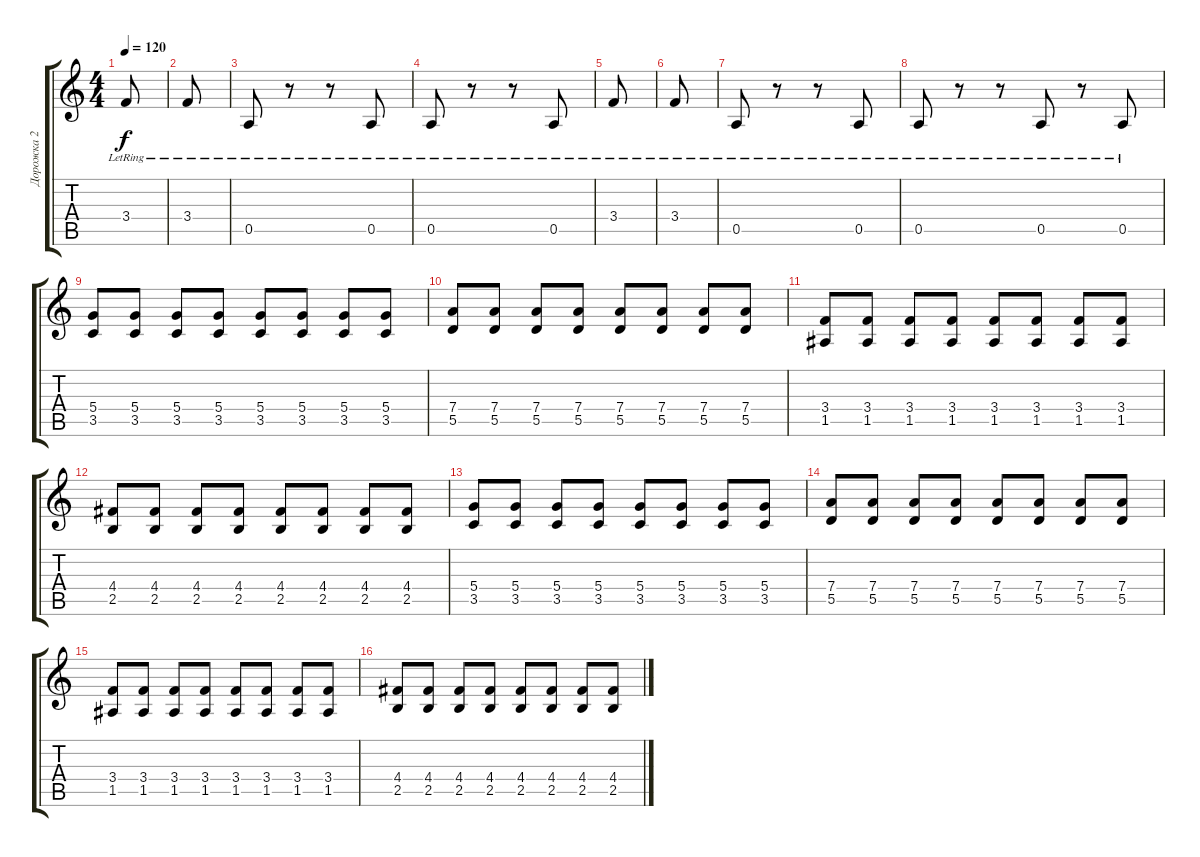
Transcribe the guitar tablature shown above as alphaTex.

\track ("Дорожка 2" "Дорожка 2") {instrument acousticguitarnylon}
\staff {score tabs}
\tuning (E4 B3 G3 D3 A2 E2) {hide}
\ts (4 4)
\tempo 120
\clef g2
\ks c
3.4{lr}.8{dy f} |
3.4{lr}.8 |
0.5{lr}.8 r.8 r.8 0.5{lr}.8 |
0.5{lr}.8 r.8 r.8 0.5{lr}.8 |
3.4{lr}.8 |
3.4{lr}.8 |
0.5{lr}.8 r.8 r.8 0.5{lr}.8 |
0.5{lr}.8 r.8 r.8 0.5{lr}.8 r.8 0.5{lr}.8 |
(5.4 3.5).8 (5.4 3.5).8 (5.4 3.5).8 (5.4 3.5).8 (5.4 3.5).8 (5.4 3.5).8 (5.4 3.5).8 (5.4 3.5).8 |
(7.4 5.5).8 (7.4 5.5).8 (7.4 5.5).8 (7.4 5.5).8 (7.4 5.5).8 (7.4 5.5).8 (7.4 5.5).8 (7.4 5.5).8 |
(3.4 1.5).8 (3.4 1.5).8 (3.4 1.5).8 (3.4 1.5).8 (3.4 1.5).8 (3.4 1.5).8 (3.4 1.5).8 (3.4 1.5).8 |
(4.4 2.5).8 (4.4 2.5).8 (4.4 2.5).8 (4.4 2.5).8 (4.4 2.5).8 (4.4 2.5).8 (4.4 2.5).8 (4.4 2.5).8 |
(5.4 3.5).8 (5.4 3.5).8 (5.4 3.5).8 (5.4 3.5).8 (5.4 3.5).8 (5.4 3.5).8 (5.4 3.5).8 (5.4 3.5).8 |
(7.4 5.5).8 (7.4 5.5).8 (7.4 5.5).8 (7.4 5.5).8 (7.4 5.5).8 (7.4 5.5).8 (7.4 5.5).8 (7.4 5.5).8 |
(3.4 1.5).8 (3.4 1.5).8 (3.4 1.5).8 (3.4 1.5).8 (3.4 1.5).8 (3.4 1.5).8 (3.4 1.5).8 (3.4 1.5).8 |
(4.4 2.5).8 (4.4 2.5).8 (4.4 2.5).8 (4.4 2.5).8 (4.4 2.5).8 (4.4 2.5).8 (4.4 2.5).8 (4.4 2.5).8
